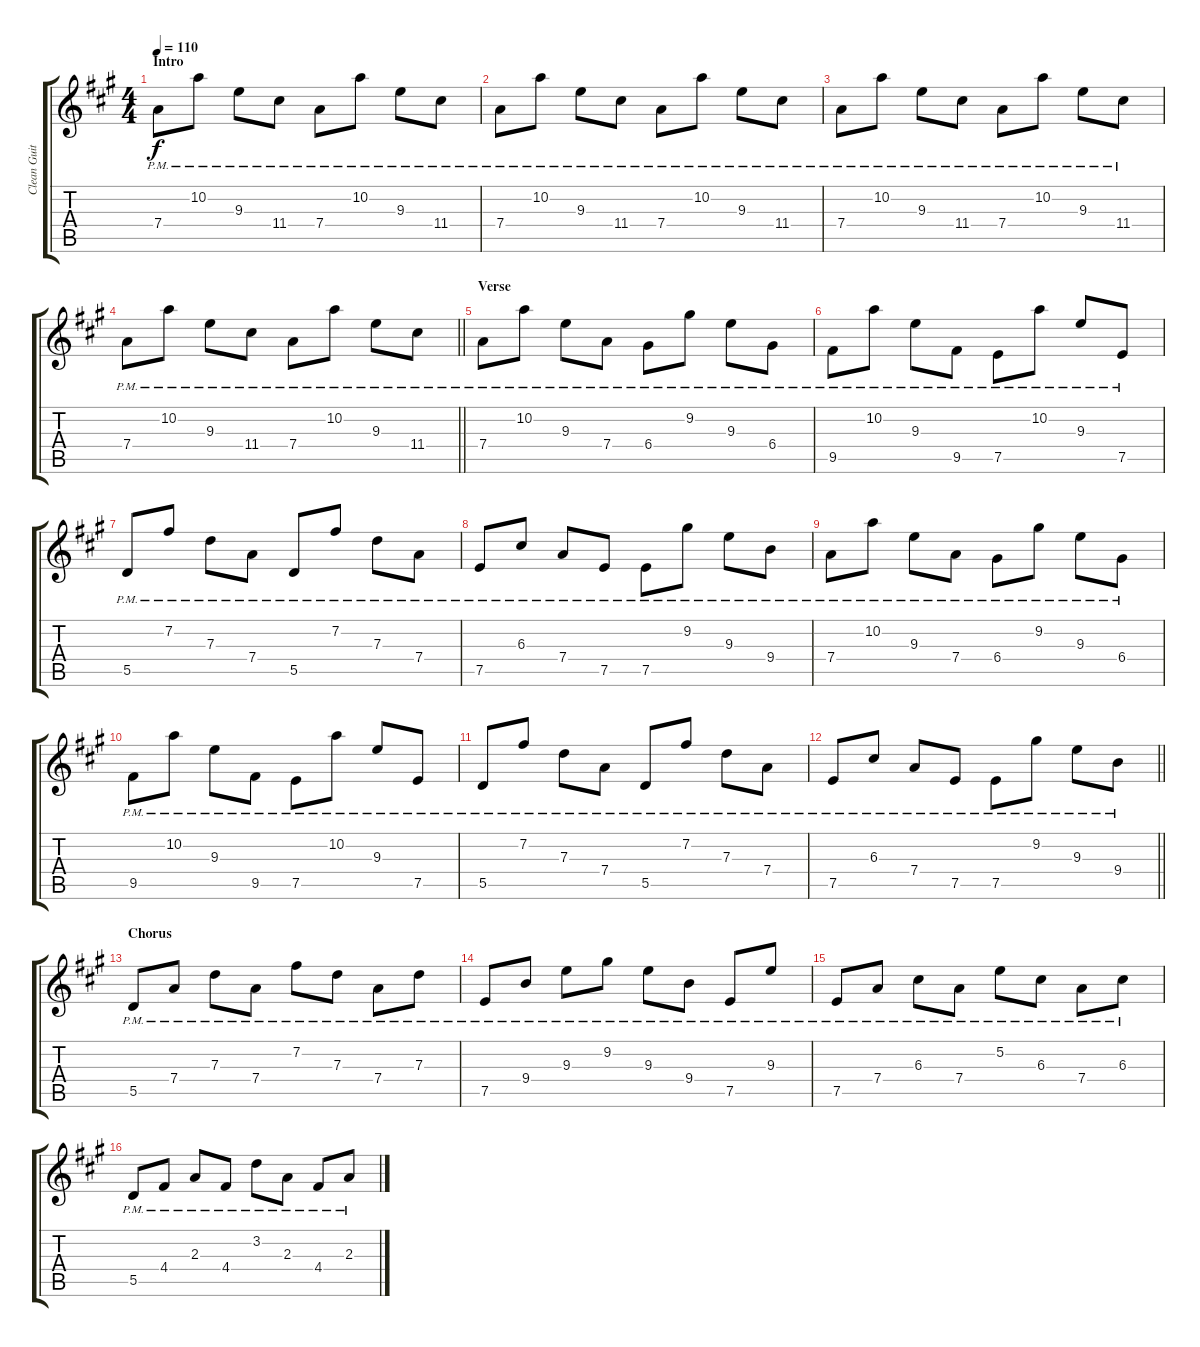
\track ("Clean Guitar" "Clean Guit") {instrument electricguitarclean}
\staff {score tabs}
\tuning (E4 B3 G3 D3 A2 E2) {hide}
\ts (4 4)
\section ("" "Intro")
\tempo 110
\clef g2
\ks a
7.4{pm}.8{dy f instrument electricguitarclean} 10.2{pm}.8 9.3{pm}.8 11.4{pm}.8 7.4{pm}.8 10.2{pm}.8 9.3{pm}.8 11.4{pm}.8 |
7.4{pm}.8 10.2{pm}.8 9.3{pm}.8 11.4{pm}.8 7.4{pm}.8 10.2{pm}.8 9.3{pm}.8 11.4{pm}.8 |
7.4{pm}.8 10.2{pm}.8 9.3{pm}.8 11.4{pm}.8 7.4{pm}.8 10.2{pm}.8 9.3{pm}.8 11.4{pm}.8 |
\barLineRight lightlight
7.4{pm}.8 10.2{pm}.8 9.3{pm}.8 11.4{pm}.8 7.4{pm}.8 10.2{pm}.8 9.3{pm}.8 11.4{pm}.8 |
\section ("" "Verse")
7.4{pm}.8 10.2{pm}.8 9.3{pm}.8 7.4{pm}.8 6.4{pm}.8 9.2{pm}.8 9.3{pm}.8 6.4{pm}.8 |
9.5{pm}.8 10.2{pm}.8 9.3{pm}.8 9.5{pm}.8 7.5{pm}.8 10.2{pm}.8 9.3{pm}.8 7.5{pm}.8 |
5.5{pm}.8 7.2{pm}.8 7.3{pm}.8 7.4{pm}.8 5.5{pm}.8 7.2{pm}.8 7.3{pm}.8 7.4{pm}.8 |
7.5{pm}.8 6.3{pm}.8 7.4{pm}.8 7.5{pm}.8 7.5{pm}.8 9.2{pm}.8 9.3{pm}.8 9.4{pm}.8 |
7.4{pm}.8 10.2{pm}.8 9.3{pm}.8 7.4{pm}.8 6.4{pm}.8 9.2{pm}.8 9.3{pm}.8 6.4{pm}.8 |
9.5{pm}.8 10.2{pm}.8 9.3{pm}.8 9.5{pm}.8 7.5{pm}.8 10.2{pm}.8 9.3{pm}.8 7.5{pm}.8 |
5.5{pm}.8 7.2{pm}.8 7.3{pm}.8 7.4{pm}.8 5.5{pm}.8 7.2{pm}.8 7.3{pm}.8 7.4{pm}.8 |
\barLineRight lightlight
7.5{pm}.8 6.3{pm}.8 7.4{pm}.8 7.5{pm}.8 7.5{pm}.8 9.2{pm}.8 9.3{pm}.8 9.4{pm}.8 |
\section ("" "Chorus")
5.5{pm}.8 7.4{pm}.8 7.3{pm}.8 7.4{pm}.8 7.2{pm}.8 7.3{pm}.8 7.4{pm}.8 7.3{pm}.8 |
7.5{pm}.8 9.4{pm}.8 9.3{pm}.8 9.2{pm}.8 9.3{pm}.8 9.4{pm}.8 7.5{pm}.8 9.3{pm}.8 |
7.5{pm}.8 7.4{pm}.8 6.3{pm}.8 7.4{pm}.8 5.2{pm}.8 6.3{pm}.8 7.4{pm}.8 6.3{pm}.8 |
5.5{pm}.8 4.4{pm}.8 2.3{pm}.8 4.4{pm}.8 3.2{pm}.8 2.3{pm}.8 4.4{pm}.8 2.3{pm}.8
